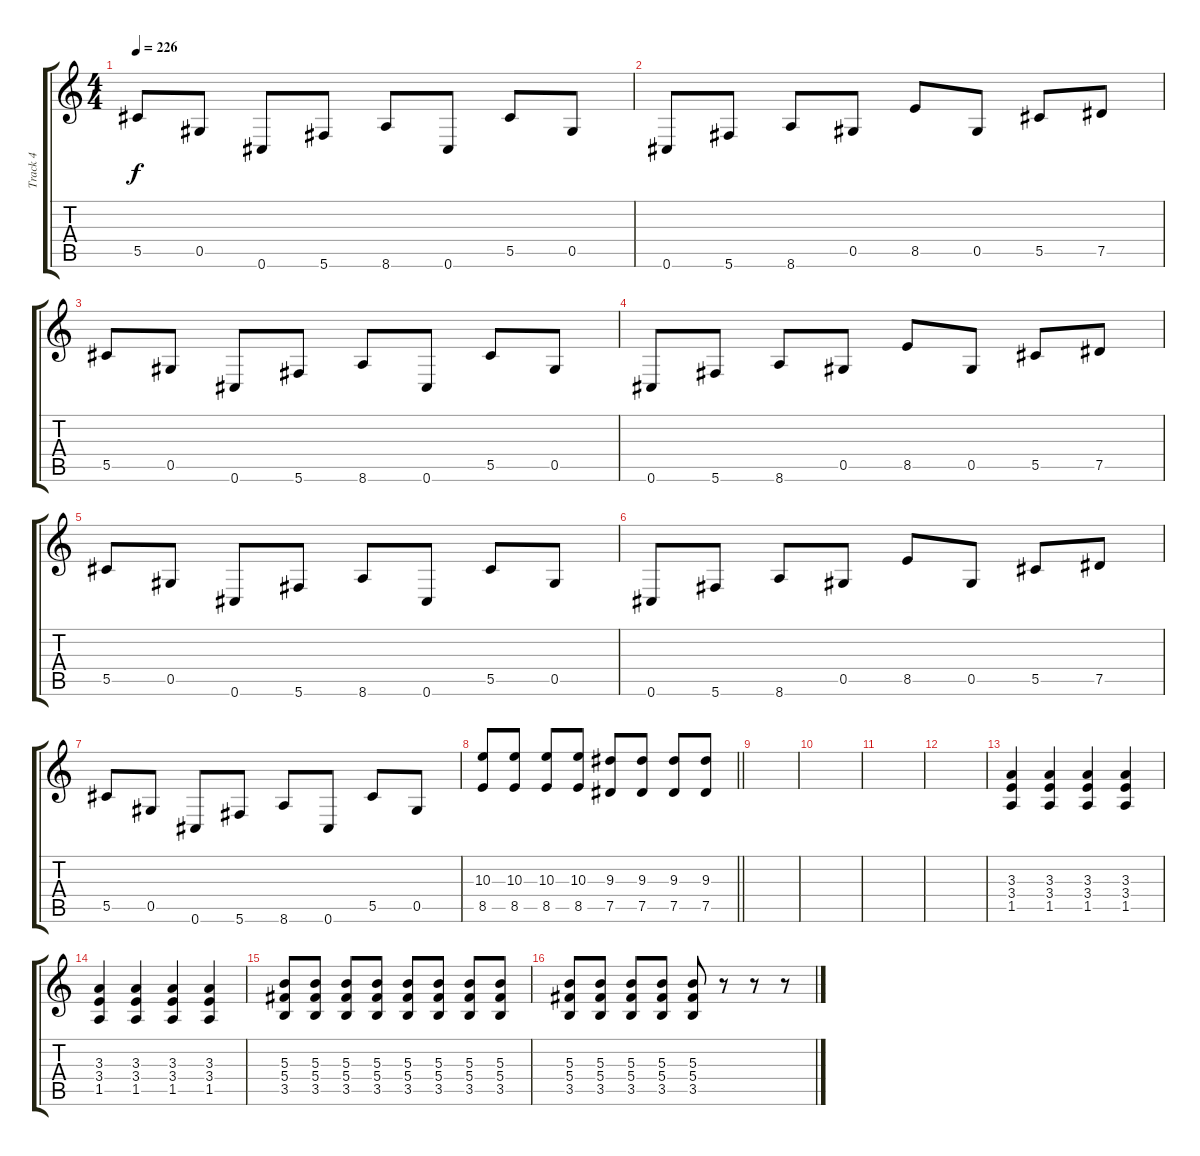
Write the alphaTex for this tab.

\track ("Track 4" "Track 4") {instrument distortionguitar}
\staff {score tabs}
\tuning (Eb4 Bb3 Gb3 Db3 Ab2 Db2) {hide}
\ts (4 4)
\section ("" "")
\tempo 226
\clef g2
\ks c
5.5.8{dy f} 0.5.8 0.6.8 5.6.8 8.6.8 0.6.8 5.5.8 0.5.8 |
0.6.8 5.6.8 8.6.8 0.5.8 8.5.8 0.5.8 5.5.8 7.5.8 |
5.5.8 0.5.8 0.6.8 5.6.8 8.6.8 0.6.8 5.5.8 0.5.8 |
0.6.8 5.6.8 8.6.8 0.5.8 8.5.8 0.5.8 5.5.8 7.5.8 |
5.5.8 0.5.8 0.6.8 5.6.8 8.6.8 0.6.8 5.5.8 0.5.8 |
0.6.8 5.6.8 8.6.8 0.5.8 8.5.8 0.5.8 5.5.8 7.5.8 |
5.5.8 0.5.8 0.6.8 5.6.8 8.6.8 0.6.8 5.5.8 0.5.8 |
\barLineRight lightlight
(10.3 8.5).8 (10.3 8.5).8 (10.3 8.5).8 (10.3 8.5).8 (9.3 7.5).8 (9.3 7.5).8 (9.3 7.5).8 (9.3 7.5).8 |
\section ("" "")
|
|
|
|
(3.3 3.4 1.5).4 (3.3 3.4 1.5).4 (3.3 3.4 1.5).4 (3.3 3.4 1.5).4 |
(3.3 3.4 1.5).4 (3.3 3.4 1.5).4 (3.3 3.4 1.5).4 (3.3 3.4 1.5).4 |
(5.3 5.4 3.5).8 (5.3 5.4 3.5).8 (5.3 5.4 3.5).8 (5.3 5.4 3.5).8 (5.3 5.4 3.5).8 (5.3 5.4 3.5).8 (5.3 5.4 3.5).8 (5.3 5.4 3.5).8 |
(5.3 5.4 3.5).8 (5.3 5.4 3.5).8 (5.3 5.4 3.5).8 (5.3 5.4 3.5).8 (5.3 5.4 3.5).8 r.8 r.8 r.8
